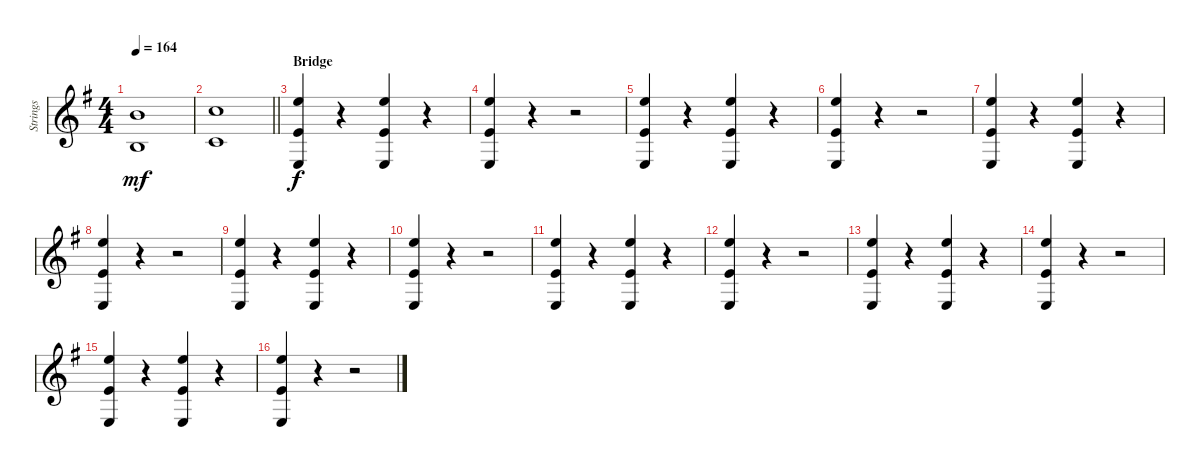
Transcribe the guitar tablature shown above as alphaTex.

\track ("Strings" "Strings") {instrument stringensemble1}
\staff {score}
\tuning (E4 B3 G3 D3 A2 E2) {hide}
\ts (4 4)
\tempo 164
\clef g2
\ks eminor
(16.3 14.5).1{dy mf} |
\barLineRight lightlight
(17.3 15.5).1 |
\section ("" "Bridge")
(0.1 17.2 2.4).4{dy f} r.4 (0.1 17.2 2.4).4 r.4 |
(0.1 17.2 2.4).4 r.4 r.2 |
(0.1 17.2 2.4).4 r.4 (0.1 17.2 2.4).4 r.4 |
(0.1 17.2 2.4).4 r.4 r.2 |
(0.1 17.2 2.4).4 r.4 (0.1 17.2 2.4).4 r.4 |
(0.1 17.2 2.4).4 r.4 r.2 |
(0.1 17.2 2.4).4 r.4 (0.1 17.2 2.4).4 r.4 |
(0.1 17.2 2.4).4 r.4 r.2 |
(0.1 17.2 2.4).4 r.4 (0.1 17.2 2.4).4 r.4 |
(0.1 17.2 2.4).4 r.4 r.2 |
(0.1 17.2 2.4).4 r.4 (0.1 17.2 2.4).4 r.4 |
(0.1 17.2 2.4).4 r.4 r.2 |
(0.1 17.2 2.4).4 r.4 (0.1 17.2 2.4).4 r.4 |
(0.1 17.2 2.4).4 r.4 r.2
